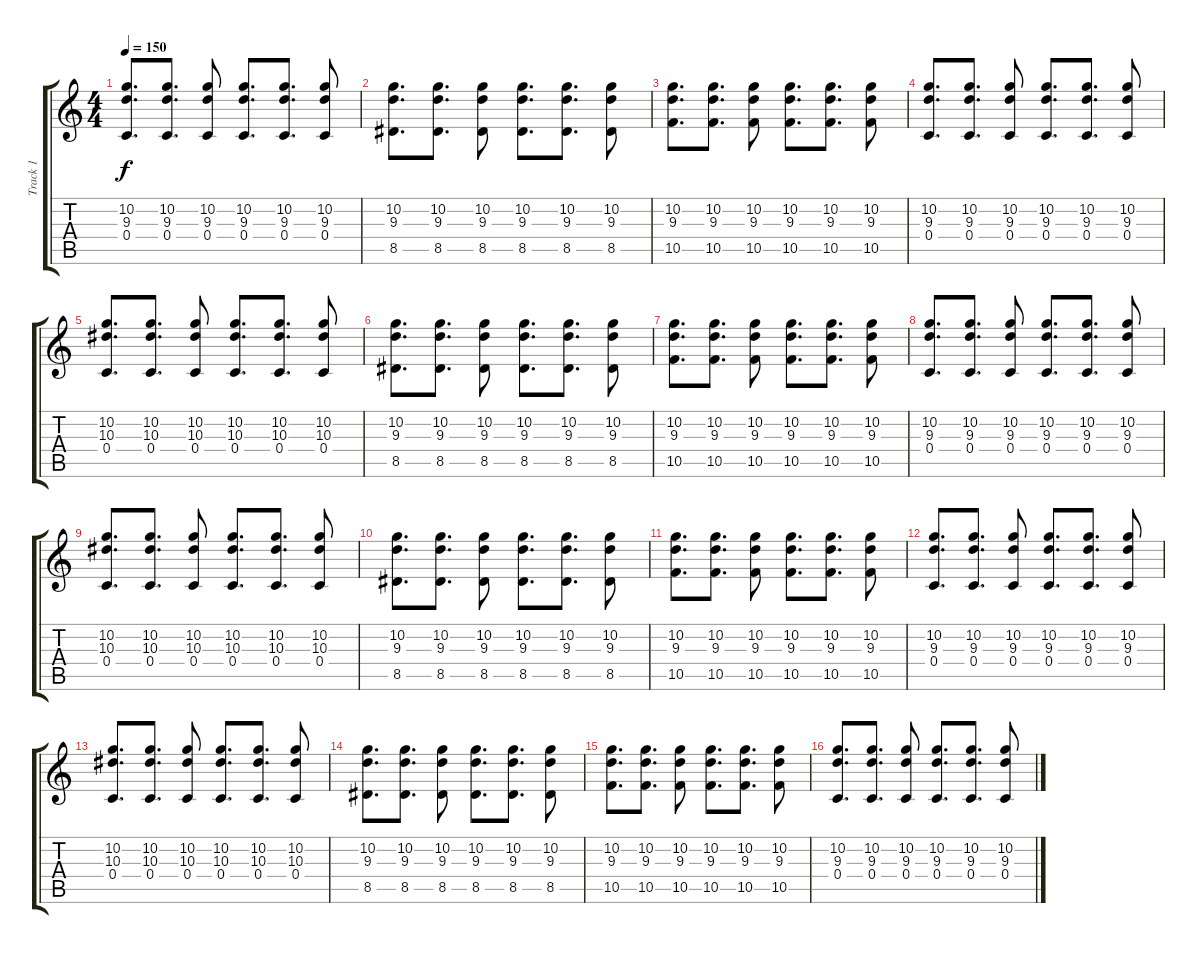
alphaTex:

\track ("Track 1" "Track 1") {instrument electricguitarjazz}
\staff {score tabs}
\tuning (D4 A3 F3 C3 G2 D2) {hide}
\ts (4 4)
\tempo 150
\clef g2
\ks c
(10.2 9.3 0.4).8{d dy f} (10.2 9.3 0.4).8{d} (10.2 9.3 0.4).8 (10.2 9.3 0.4).8{d} (10.2 9.3 0.4).8{d} (10.2 9.3 0.4).8 |
(10.2 9.3 8.5).8{d} (10.2 9.3 8.5).8{d} (10.2 9.3 8.5).8 (10.2 9.3 8.5).8{d} (10.2 9.3 8.5).8{d} (10.2 9.3 8.5).8 |
(10.2 9.3 10.5).8{d} (10.2 9.3 10.5).8{d} (10.2 9.3 10.5).8 (10.2 9.3 10.5).8{d} (10.2 9.3 10.5).8{d} (10.2 9.3 10.5).8 |
(10.2 9.3 0.4).8{d} (10.2 9.3 0.4).8{d} (10.2 9.3 0.4).8 (10.2 9.3 0.4).8{d} (10.2 9.3 0.4).8{d} (10.2 9.3 0.4).8 |
(10.2 10.3 0.4).8{d} (10.2 10.3 0.4).8{d} (10.2 10.3 0.4).8 (10.2 10.3 0.4).8{d} (10.2 10.3 0.4).8{d} (10.2 10.3 0.4).8 |
(10.2 9.3 8.5).8{d} (10.2 9.3 8.5).8{d} (10.2 9.3 8.5).8 (10.2 9.3 8.5).8{d} (10.2 9.3 8.5).8{d} (10.2 9.3 8.5).8 |
(10.2 9.3 10.5).8{d} (10.2 9.3 10.5).8{d} (10.2 9.3 10.5).8 (10.2 9.3 10.5).8{d} (10.2 9.3 10.5).8{d} (10.2 9.3 10.5).8 |
(10.2 9.3 0.4).8{d} (10.2 9.3 0.4).8{d} (10.2 9.3 0.4).8 (10.2 9.3 0.4).8{d} (10.2 9.3 0.4).8{d} (10.2 9.3 0.4).8 |
(10.2 10.3 0.4).8{d} (10.2 10.3 0.4).8{d} (10.2 10.3 0.4).8 (10.2 10.3 0.4).8{d} (10.2 10.3 0.4).8{d} (10.2 10.3 0.4).8 |
(10.2 9.3 8.5).8{d} (10.2 9.3 8.5).8{d} (10.2 9.3 8.5).8 (10.2 9.3 8.5).8{d} (10.2 9.3 8.5).8{d} (10.2 9.3 8.5).8 |
(10.2 9.3 10.5).8{d} (10.2 9.3 10.5).8{d} (10.2 9.3 10.5).8 (10.2 9.3 10.5).8{d} (10.2 9.3 10.5).8{d} (10.2 9.3 10.5).8 |
(10.2 9.3 0.4).8{d} (10.2 9.3 0.4).8{d} (10.2 9.3 0.4).8 (10.2 9.3 0.4).8{d} (10.2 9.3 0.4).8{d} (10.2 9.3 0.4).8 |
(10.2 10.3 0.4).8{d} (10.2 10.3 0.4).8{d} (10.2 10.3 0.4).8 (10.2 10.3 0.4).8{d} (10.2 10.3 0.4).8{d} (10.2 10.3 0.4).8 |
(10.2 9.3 8.5).8{d} (10.2 9.3 8.5).8{d} (10.2 9.3 8.5).8 (10.2 9.3 8.5).8{d} (10.2 9.3 8.5).8{d} (10.2 9.3 8.5).8 |
(10.2 9.3 10.5).8{d} (10.2 9.3 10.5).8{d} (10.2 9.3 10.5).8 (10.2 9.3 10.5).8{d} (10.2 9.3 10.5).8{d} (10.2 9.3 10.5).8 |
(10.2 9.3 0.4).8{d} (10.2 9.3 0.4).8{d} (10.2 9.3 0.4).8 (10.2 9.3 0.4).8{d} (10.2 9.3 0.4).8{d} (10.2 9.3 0.4).8
